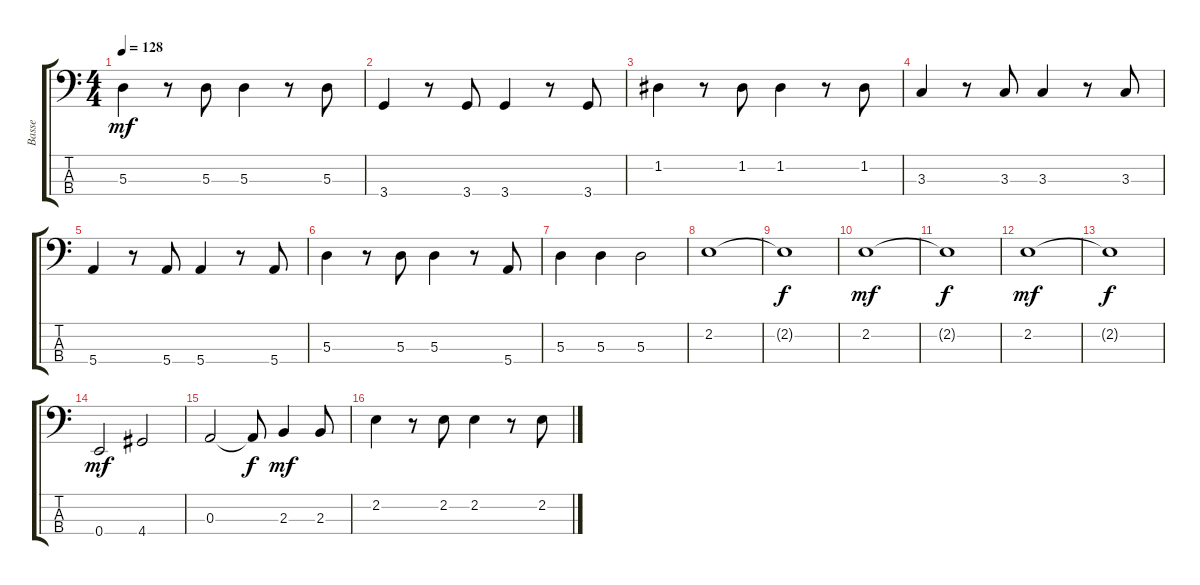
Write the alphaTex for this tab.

\track ("Basse" "Basse") {instrument electricbassfinger}
\staff {score tabs}
\tuning (G2 D2 A1 E1) {hide}
\ts (4 4)
\tempo 128
\clef f4
\ks c
5.3.4{dy mf} r.8 5.3.8 5.3.4 r.8 5.3.8 |
3.4.4 r.8 3.4.8 3.4.4 r.8 3.4.8 |
1.2.4 r.8 1.2.8 1.2.4 r.8 1.2.8 |
3.3.4 r.8 3.3.8 3.3.4 r.8 3.3.8 |
5.4.4 r.8 5.4.8 5.4.4 r.8 5.4.8 |
5.3.4 r.8 5.3.8 5.3.4 r.8 5.4.8 |
5.3.4 5.3.4 5.3.2 |
2.2.1 |
2.2{t}.1{dy f} |
2.2.1{dy mf} |
2.2{t}.1{dy f} |
2.2.1{dy mf} |
2.2{t}.1{dy f} |
0.4.2{dy mf} 4.4.2 |
0.3.2 0.3{t}.8{dy f} 2.3.4{dy mf} 2.3.8 |
2.2.4 r.8 2.2.8 2.2.4 r.8 2.2.8
